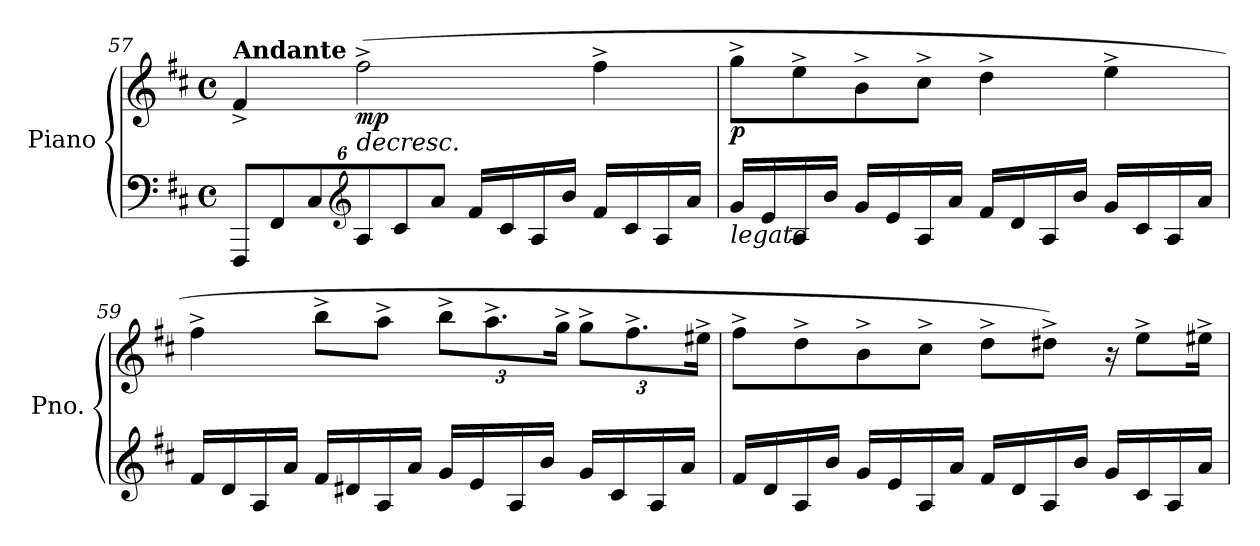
**kern	**kern	**dynam
*part1	*part1	*part1
*staff2	*staff1	*staff1/2
*I"Piano	*	*
*I'Pno.	*	*
*clefF4	*clefG2	*
*k[f#c#]	*k[f#c#]	*
*M4/4	*M4/4	*
*met(c)	*met(c)	*
*Xbrackettup	*	*
=57	=57	=57
!	!LO:TX:a:B:t=Andante	!
12FFF#/L	4f#^/	.
*	*MM75	*
12FF#</	.	.
12C#</	.	]
*clefG2	*	*
*	*MM86	*
!	!	!LO:HP:b
!	!	!LO:DY:n=1:b
12A</	(>2ff#^\	> mp
12c#</	.	.
12a/J	.	.
*	*MM90	*
16f#</LL	.	.
16c#</	.	.
16A/	.	.
16b/JJ	.	.
*	*MM85	*
16f#</LL	4ff#^\	.
16c#/	.	.
16A/	.	.
16a/JJ	.	.
!!LO:LB:g=z
=58	=58	=58
*	*MM90	*
!LO:TX:b:i:t=legato	!	!
!	!	!LO:DY:b
16g/LL	8gg^\L	p
16e/	.	.
*	*MM95	*
16A/	8ee^\	.
16b/JJ	.	.
16g/LL	8b^\	.
16e/	.	.
*	*MM100	*
16A/	8cc#^\J	.
16a/JJ	.	.
16f#/LL	4dd^\	.
16d/	.	.
16A/	.	.
16b/JJ	.	.
16g/LL	4ee^\	.
16c#/	.	.
16A/	.	.
16a/JJ	.	.
=59	=59	=59
*	*MM105	*
16f#/LL	4ff#^\	.
16d/	.	.
16A/	.	.
16a/JJ	.	.
16f#/LL	8bb^\L	.
16d#X/	.	.
16A/	8aa^\J	.
16a/JJ	.	.
*	*Xbrackettup	*
16g/LL	12bb^\L	.
16e/	.	.
.	12.aa^\	.
16A/	.	.
16b/JJ	.	.
.	24gg^\Jk	.
16g/LL	12gg^\L	.
16c#/	.	.
.	12.ff#^\	.
16A/	.	.
16a/JJ	.	.
.	24ee#X^\Jk	.
=60	=60	=60
16f#/LL	8ff#^\L	.
16d/	.	.
16A/	8dd^\	.
16b/JJ	.	.
16g/LL	8b^\	.
16e/	.	.
16A/	8cc#^\J	.
16a/JJ	.	.
16f#/LL	8dd^\L	.
16d/	.	.
16A/	8dd#X^\J)	.
16b/JJ	.	.
16g/LL	16r	.
16c#/	8ee^\L	.
16A/	.	.
16a/JJ	16ee#X^\Jk	.
=	=	=
*-	*-	*-
